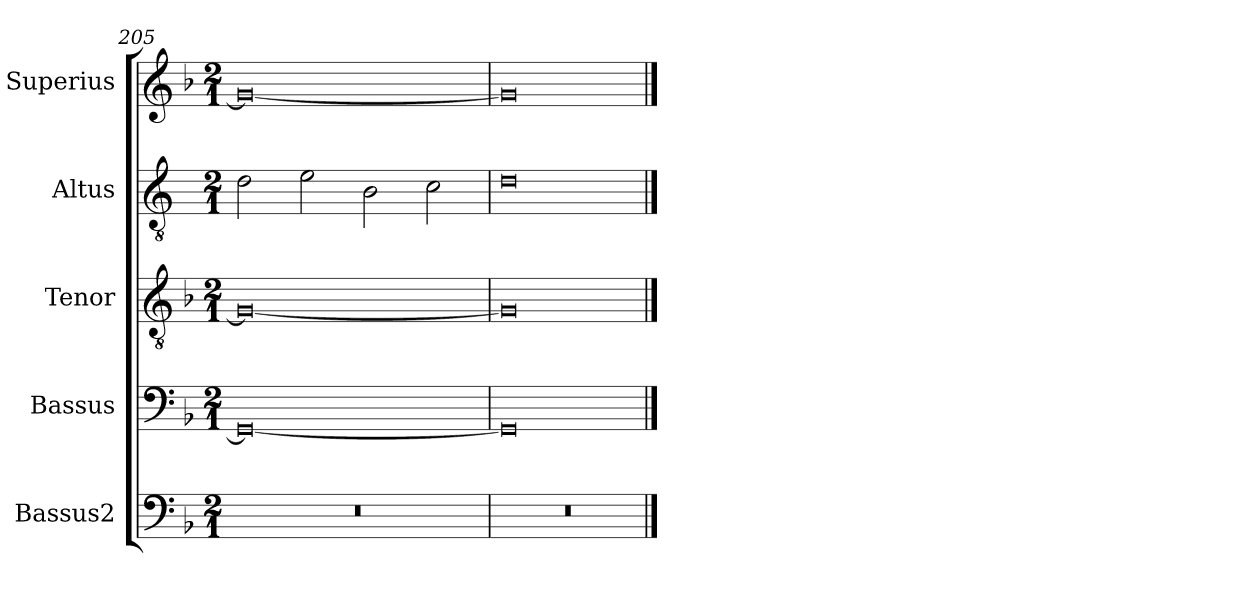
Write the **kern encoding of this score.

**kern	**kern	**kern	**kern	**kern
*part5	*part4	*part3	*part2	*part1
*staff5	*staff4	*staff3	*staff2	*staff1
*I"Bassus2	*I"Bassus	*I"Tenor	*I"Altus	*I"Superius
*I'B2	*I'B	*I'T	*I'A	*I'S
*clefF4	*clefF4	*clefGv2	*clefGv2	*clefG2
*k[b-]	*k[b-]	*k[b-]	*k[]	*k[b-]
*M2/1	*M2/1	*M2/1	*M2/1	*M2/1
=205	=205	=205	=205	=205
0r	0GG_	0G_	2d\	0g_
.	.	.	2e\	.
.	.	.	2B\	.
.	.	.	2c\	.
=206	=206	=206	=206	=206
0r	0GG]	0G]	0d	0g]
==	==	==	==	==
*-	*-	*-	*-	*-
